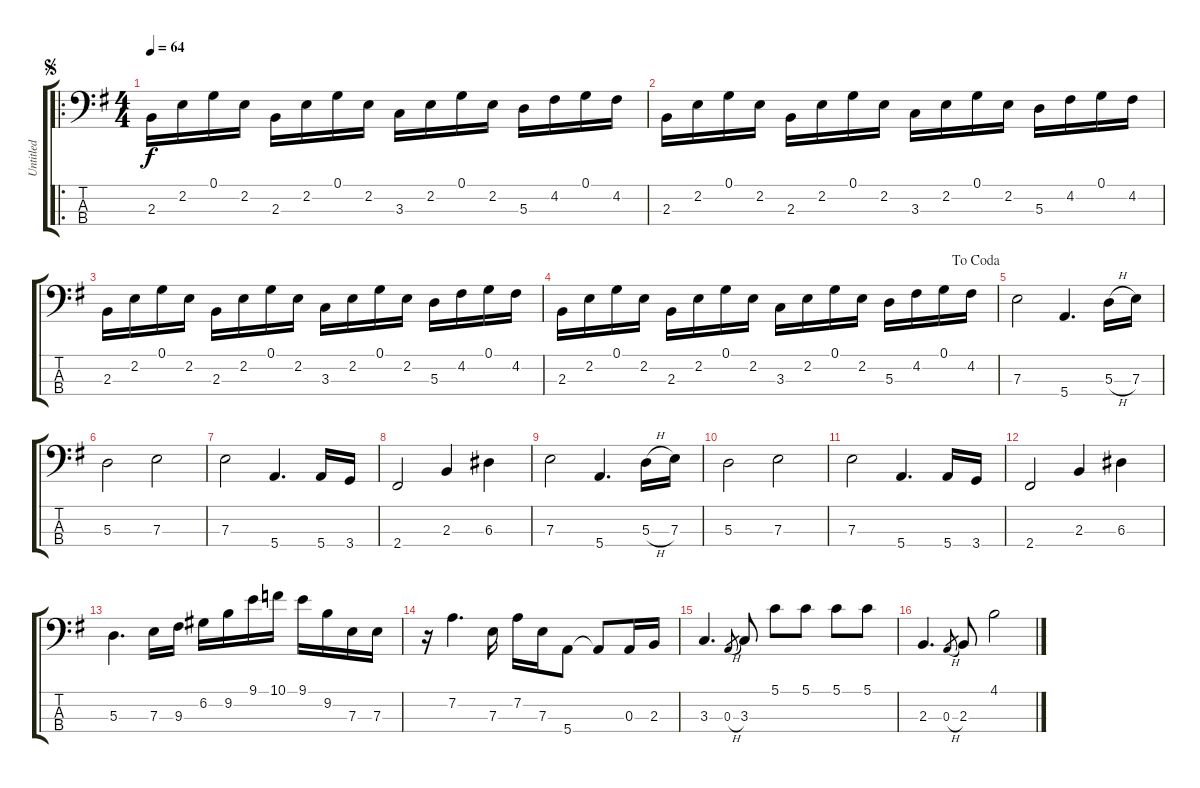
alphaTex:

\track ("Untitled" "Untitled") {instrument electricbassfinger}
\staff {score tabs}
\tuning (G2 D2 A1 E1) {hide}
\ro
\ts (4 4)
\jump segno
\tempo 64
\clef f4
\ks g
2.3.16{dy f instrument electricbassfinger} 2.2.16 0.1.16 2.2.16 2.3.16 2.2.16 0.1.16 2.2.16 3.3.16 2.2.16 0.1.16 2.2.16 5.3.16 4.2.16 0.1.16 4.2.16 |
2.3.16 2.2.16 0.1.16 2.2.16 2.3.16 2.2.16 0.1.16 2.2.16 3.3.16 2.2.16 0.1.16 2.2.16 5.3.16 4.2.16 0.1.16 4.2.16 |
2.3.16 2.2.16 0.1.16 2.2.16 2.3.16 2.2.16 0.1.16 2.2.16 3.3.16 2.2.16 0.1.16 2.2.16 5.3.16 4.2.16 0.1.16 4.2.16 |
\jump dacoda
2.3.16 2.2.16 0.1.16 2.2.16 2.3.16 2.2.16 0.1.16 2.2.16 3.3.16 2.2.16 0.1.16 2.2.16 5.3.16 4.2.16 0.1.16 4.2.16 |
7.3.2 5.4.4{d} 5.3{h}.16 7.3.16 |
5.3.2 7.3.2 |
7.3.2 5.4.4{d} 5.4.16 3.4.16 |
2.4.2 2.3.4 6.3.4 |
7.3.2 5.4.4{d} 5.3{h}.16 7.3.16 |
5.3.2 7.3.2 |
7.3.2 5.4.4{d} 5.4.16 3.4.16 |
2.4.2 2.3.4 6.3.4 |
5.3.4{d} 7.3.16 9.3.16 6.2.16 9.2.16 9.1.16 10.1.16 9.1.16 9.2.16 7.3.16 7.3.16 |
r.16 7.2.4{d} 7.3.16 7.2.16 7.3.16 5.4.8 5.4{t}.8 0.3.16 2.3.16 |
3.3.4{d} 0.3{h}.8{gr} 3.3.8 5.1.8 5.1.8 5.1.8 5.1.8 |
2.3.4{d} 0.3{h}.8{gr} 2.3.8 4.1.2
